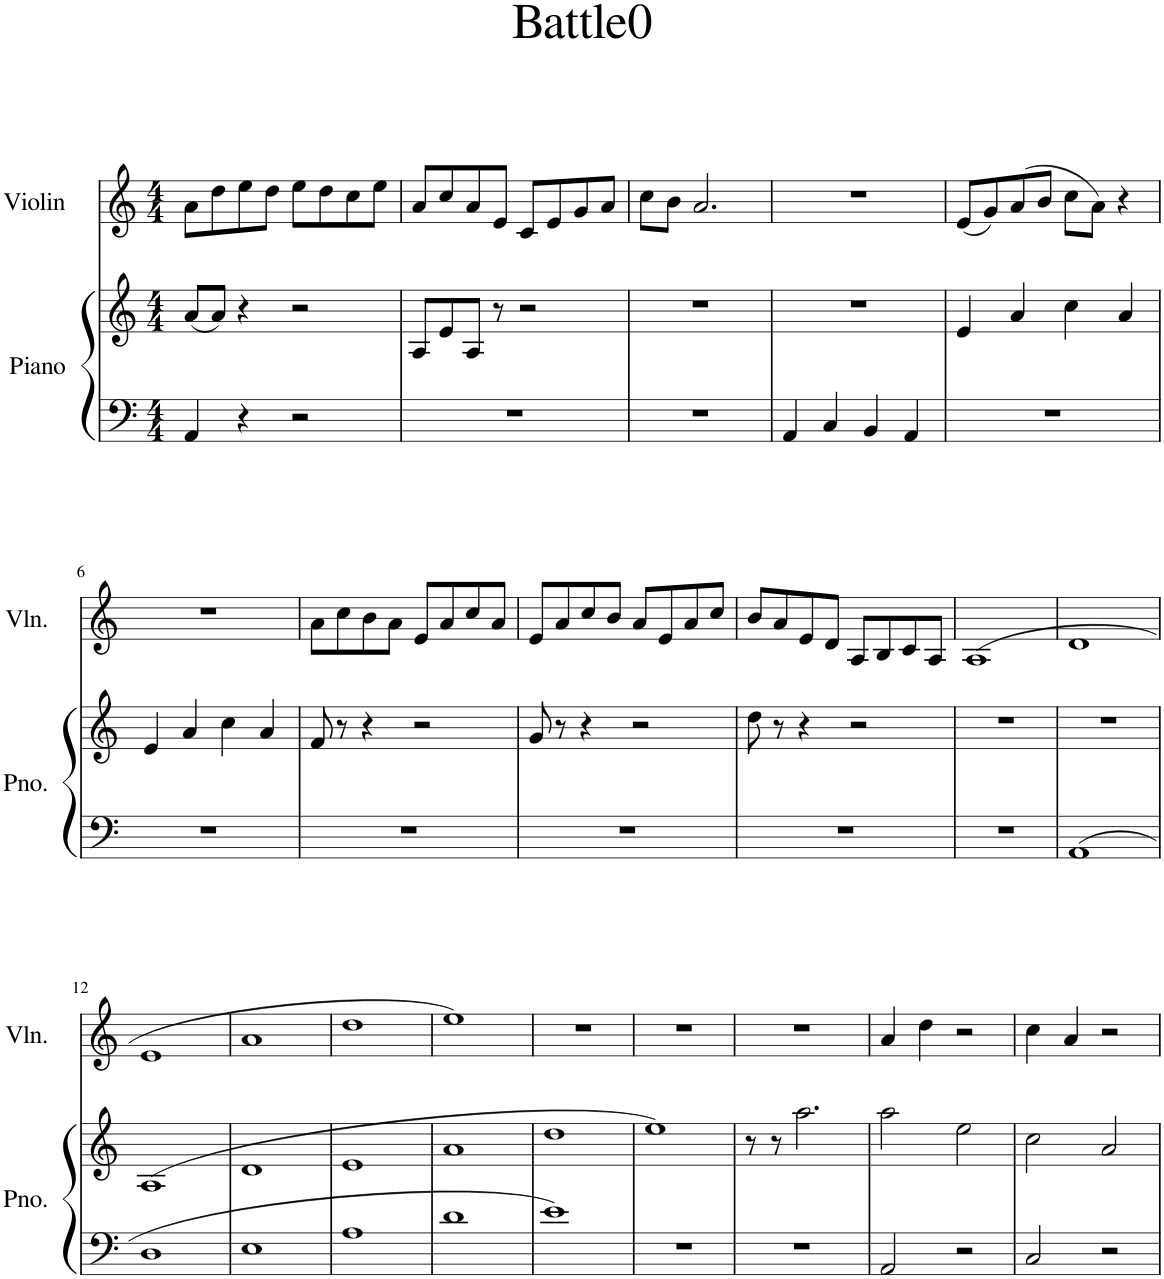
**kern	**kern	**kern
*part2	*part2	*part1
*staff3	*staff2	*staff1
*I"Piano	*	*I"Violin
*I'Pno.	*	*I'Vln.
*clefF4	*clefG2	*clefG2
*k[]	*k[]	*k[]
*M4/4	*M4/4	*M4/4
=1	=1	=1
4AA/	(8a/L	8a\L
.	8a/J)	8dd\
4r	4r	8ee\
.	.	8dd\J
2r	2r	8ee\L
.	.	8dd\
.	.	8cc\
.	.	8ee\J
=2	=2	=2
1r	8A/L	8a/L
.	8e/	8cc/
.	8A/J	8a/
.	8r	8e/J
.	2r	8c/L
.	.	8e/
.	.	8g/
.	.	8a/J
=3	=3	=3
1r	1r	8cc\L
.	.	8b\J
.	.	2.a/
=4	=4	=4
4AA/	1r	1r
4C/	.	.
4BB/	.	.
4AA/	.	.
=5	=5	=5
1r	4e/	(8e/L
.	.	8g/)
.	4a/	(8a/
.	.	8b/J
.	4cc\	8cc\L
.	.	8a\J)
.	4a/	4r
!!LO:LB:g=z
=6	=6	=6
1r	4e/	1r
.	4a/	.
.	4cc\	.
.	4a/	.
=7	=7	=7
1r	8f/	8a\L
.	8r	8cc\
.	4r	8b\
.	.	8a\J
.	2r	8e/L
.	.	8a/
.	.	8cc/
.	.	8a/J
=8	=8	=8
1r	8g/	8e/L
.	8r	8a/
.	4r	8cc/
.	.	8b/J
.	2r	8a/L
.	.	8e/
.	.	8a/
.	.	8cc/J
=9	=9	=9
1r	8dd\	8b/L
.	8r	8a/
.	4r	8e/
.	.	8d/J
.	2r	8A/L
.	.	8B/
.	.	8c/
.	.	8A/J
=10	=10	=10
1r	1r	(1A
=11	=11	=11
1AA	1r	1d
!!LO:LB:g=z
=12	=12	=12
1D	(1A	1e
=13	=13	=13
1E	1d	1a
=14	=14	=14
1A	1e	1dd
=15	=15	=15
1d	1a	1ee)
=16	=16	=16
1e	1dd	1r
=17	=17	=17
1r	1ee)	1r
=18	=18	=18
1r	8r	1r
.	8r	.
.	2.aa\	.
=19	=19	=19
2AA/	2aa\	4a/
.	.	4dd\
2r	2ee\	2r
=20	=20	=20
2C/	2cc\	4cc\
.	.	4a/
2r	2a/	2r
=	=	=
*-	*-	*-
